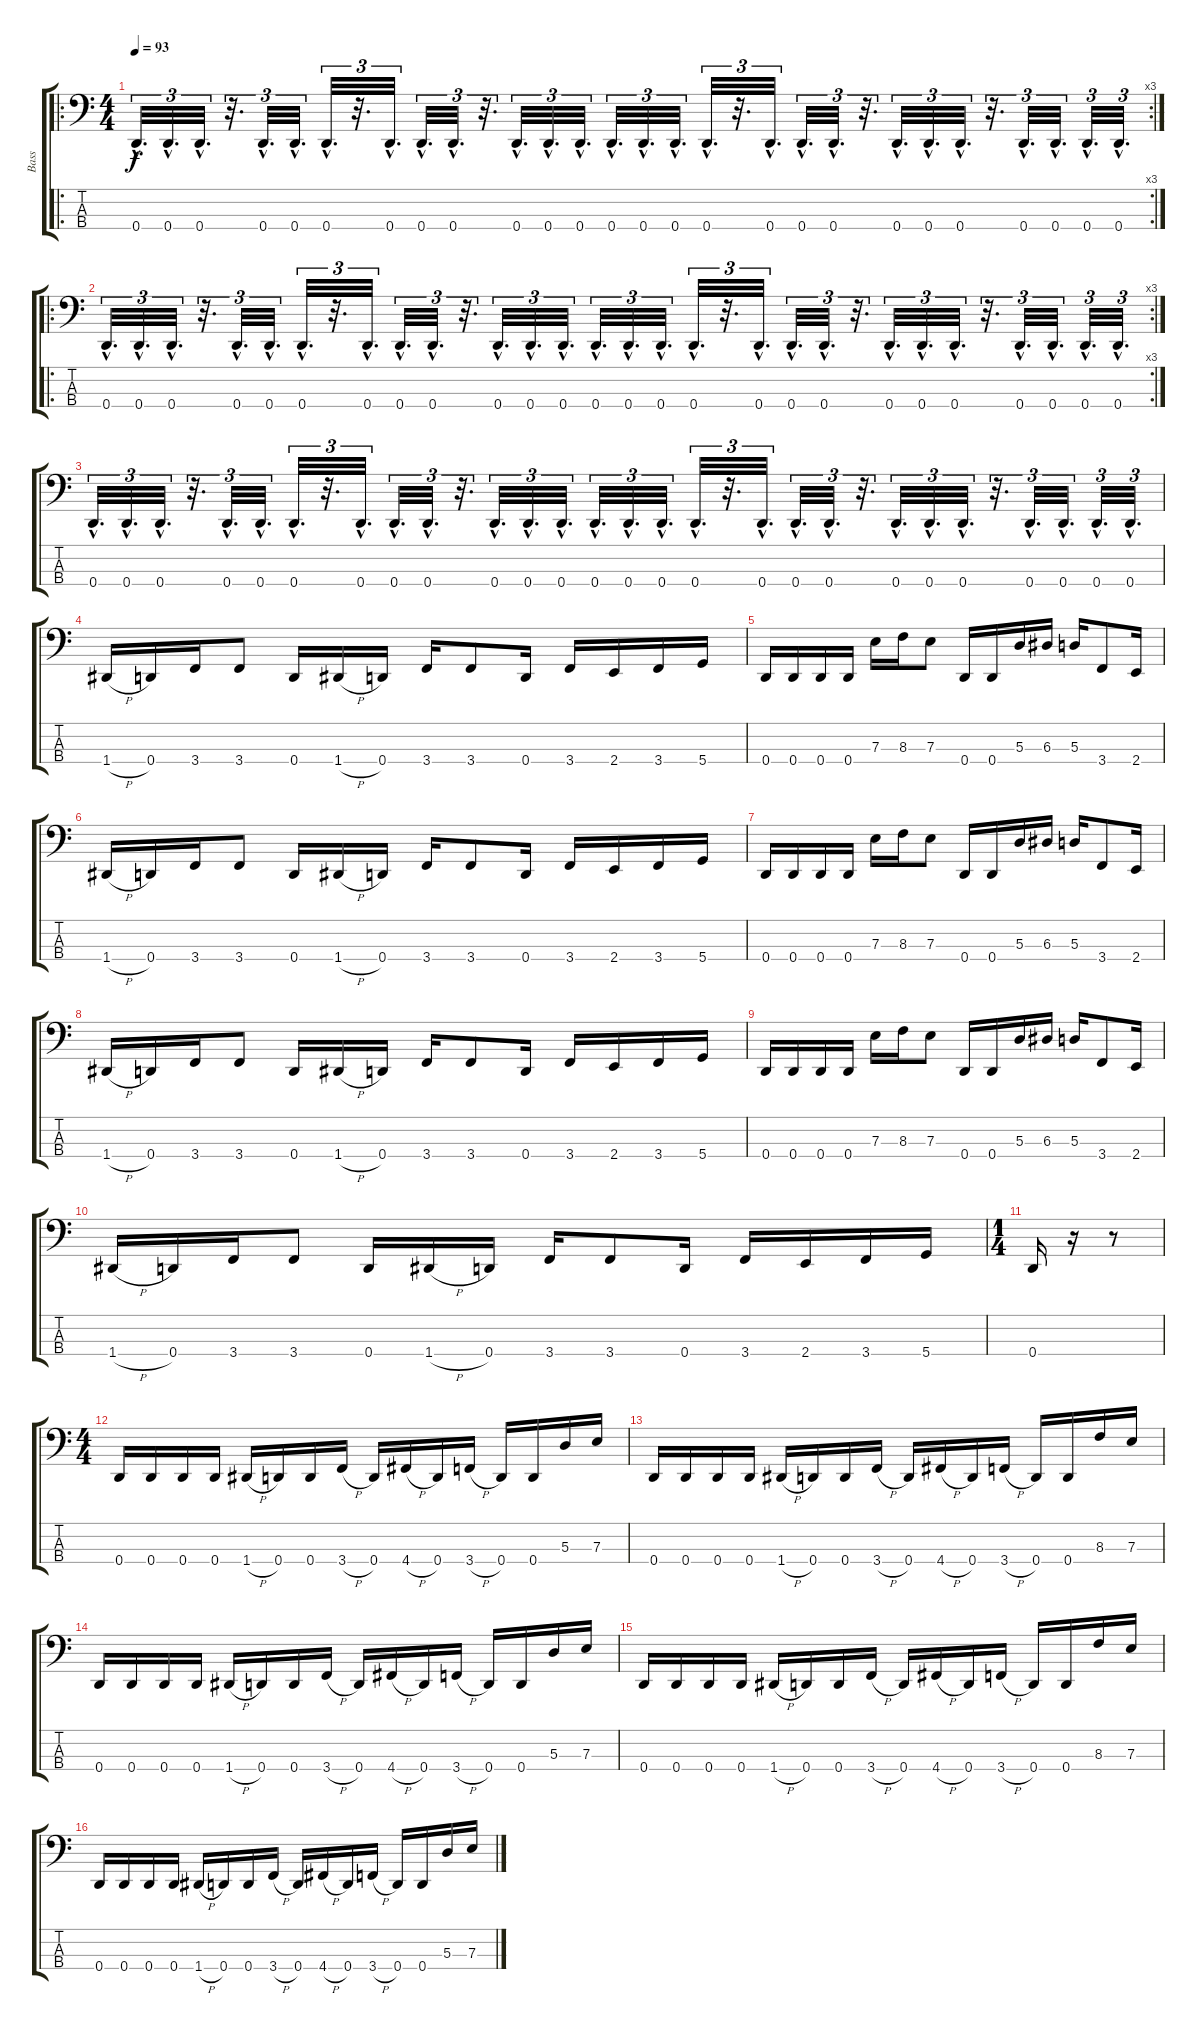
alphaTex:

\track ("Bass" "Bass") {instrument electricbassfinger}
\staff {score tabs}
\tuning (G2 D2 A1 D1) {hide}
\ro
\rc 3
\ts (4 4)
\tempo 93
\clef f4
\ks c
0.4{hac}.32{d tu (3 2) dy f} 0.4{hac}.32{d tu (3 2)} 0.4{hac}.32{d tu (3 2)} r.32{d tu (3 2)} 0.4{hac}.32{d tu (3 2)} 0.4{hac}.32{d tu (3 2)} 0.4{hac}.32{d tu (3 2)} r.32{d tu (3 2)} 0.4{hac}.32{d tu (3 2)} 0.4{hac}.32{d tu (3 2)} 0.4{hac}.32{d tu (3 2)} r.32{d tu (3 2)} 0.4{hac}.32{d tu (3 2)} 0.4{hac}.32{d tu (3 2)} 0.4{hac}.32{d tu (3 2)} 0.4{hac}.32{d tu (3 2)} 0.4{hac}.32{d tu (3 2)} 0.4{hac}.32{d tu (3 2)} 0.4{hac}.32{d tu (3 2)} r.32{d tu (3 2)} 0.4{hac}.32{d tu (3 2)} 0.4{hac}.32{d tu (3 2)} 0.4{hac}.32{d tu (3 2)} r.32{d tu (3 2)} 0.4{hac}.32{d tu (3 2)} 0.4{hac}.32{d tu (3 2)} 0.4{hac}.32{d tu (3 2)} r.32{d tu (3 2)} 0.4{hac}.32{d tu (3 2)} 0.4{hac}.32{d tu (3 2)} 0.4{hac}.32{d tu (3 2)} 0.4{hac}.32{d tu (3 2)} |
\ro
\rc 3
0.4{hac}.32{d tu (3 2)} 0.4{hac}.32{d tu (3 2)} 0.4{hac}.32{d tu (3 2)} r.32{d tu (3 2)} 0.4{hac}.32{d tu (3 2)} 0.4{hac}.32{d tu (3 2)} 0.4{hac}.32{d tu (3 2)} r.32{d tu (3 2)} 0.4{hac}.32{d tu (3 2)} 0.4{hac}.32{d tu (3 2)} 0.4{hac}.32{d tu (3 2)} r.32{d tu (3 2)} 0.4{hac}.32{d tu (3 2)} 0.4{hac}.32{d tu (3 2)} 0.4{hac}.32{d tu (3 2)} 0.4{hac}.32{d tu (3 2)} 0.4{hac}.32{d tu (3 2)} 0.4{hac}.32{d tu (3 2)} 0.4{hac}.32{d tu (3 2)} r.32{d tu (3 2)} 0.4{hac}.32{d tu (3 2)} 0.4{hac}.32{d tu (3 2)} 0.4{hac}.32{d tu (3 2)} r.32{d tu (3 2)} 0.4{hac}.32{d tu (3 2)} 0.4{hac}.32{d tu (3 2)} 0.4{hac}.32{d tu (3 2)} r.32{d tu (3 2)} 0.4{hac}.32{d tu (3 2)} 0.4{hac}.32{d tu (3 2)} 0.4{hac}.32{d tu (3 2)} 0.4{hac}.32{d tu (3 2)} |
0.4{hac}.32{d tu (3 2)} 0.4{hac}.32{d tu (3 2)} 0.4{hac}.32{d tu (3 2)} r.32{d tu (3 2)} 0.4{hac}.32{d tu (3 2)} 0.4{hac}.32{d tu (3 2)} 0.4{hac}.32{d tu (3 2)} r.32{d tu (3 2)} 0.4{hac}.32{d tu (3 2)} 0.4{hac}.32{d tu (3 2)} 0.4{hac}.32{d tu (3 2)} r.32{d tu (3 2)} 0.4{hac}.32{d tu (3 2)} 0.4{hac}.32{d tu (3 2)} 0.4{hac}.32{d tu (3 2)} 0.4{hac}.32{d tu (3 2)} 0.4{hac}.32{d tu (3 2)} 0.4{hac}.32{d tu (3 2)} 0.4{hac}.32{d tu (3 2)} r.32{d tu (3 2)} 0.4{hac}.32{d tu (3 2)} 0.4{hac}.32{d tu (3 2)} 0.4{hac}.32{d tu (3 2)} r.32{d tu (3 2)} 0.4{hac}.32{d tu (3 2)} 0.4{hac}.32{d tu (3 2)} 0.4{hac}.32{d tu (3 2)} r.32{d tu (3 2)} 0.4{hac}.32{d tu (3 2)} 0.4{hac}.32{d tu (3 2)} 0.4{hac}.32{d tu (3 2)} 0.4{hac}.32{d tu (3 2)} |
1.4{h}.16 0.4.16 3.4.16 3.4.8 0.4.16 1.4{h}.16 0.4.16 3.4.16 3.4.8 0.4.16 3.4.16 2.4.16 3.4.16 5.4.16 |
0.4.16 0.4.16 0.4.16 0.4.16 7.3.16 8.3.16 7.3.8 0.4.16 0.4.16 5.3.16 6.3.16 5.3.16 3.4.8 2.4.16 |
1.4{h}.16 0.4.16 3.4.16 3.4.8 0.4.16 1.4{h}.16 0.4.16 3.4.16 3.4.8 0.4.16 3.4.16 2.4.16 3.4.16 5.4.16 |
0.4.16 0.4.16 0.4.16 0.4.16 7.3.16 8.3.16 7.3.8 0.4.16 0.4.16 5.3.16 6.3.16 5.3.16 3.4.8 2.4.16 |
1.4{h}.16 0.4.16 3.4.16 3.4.8 0.4.16 1.4{h}.16 0.4.16 3.4.16 3.4.8 0.4.16 3.4.16 2.4.16 3.4.16 5.4.16 |
0.4.16 0.4.16 0.4.16 0.4.16 7.3.16 8.3.16 7.3.8 0.4.16 0.4.16 5.3.16 6.3.16 5.3.16 3.4.8 2.4.16 |
1.4{h}.16 0.4.16 3.4.16 3.4.8 0.4.16 1.4{h}.16 0.4.16 3.4.16 3.4.8 0.4.16 3.4.16 2.4.16 3.4.16 5.4.16 |
\ts (1 4)
0.4.16 r.16 r.8 |
\ts (4 4)
0.4.16 0.4.16 0.4.16 0.4.16 1.4{h}.16 0.4.16 0.4.16 3.4{h}.16 0.4.16 4.4{h}.16 0.4.16 3.4{h}.16 0.4.16 0.4.16 5.3.16 7.3.16 |
0.4.16 0.4.16 0.4.16 0.4.16 1.4{h}.16 0.4.16 0.4.16 3.4{h}.16 0.4.16 4.4{h}.16 0.4.16 3.4{h}.16 0.4.16 0.4.16 8.3.16 7.3.16 |
0.4.16 0.4.16 0.4.16 0.4.16 1.4{h}.16 0.4.16 0.4.16 3.4{h}.16 0.4.16 4.4{h}.16 0.4.16 3.4{h}.16 0.4.16 0.4.16 5.3.16 7.3.16 |
0.4.16 0.4.16 0.4.16 0.4.16 1.4{h}.16 0.4.16 0.4.16 3.4{h}.16 0.4.16 4.4{h}.16 0.4.16 3.4{h}.16 0.4.16 0.4.16 8.3.16 7.3.16 |
0.4.16 0.4.16 0.4.16 0.4.16 1.4{h}.16 0.4.16 0.4.16 3.4{h}.16 0.4.16 4.4{h}.16 0.4.16 3.4{h}.16 0.4.16 0.4.16 5.3.16 7.3.16
